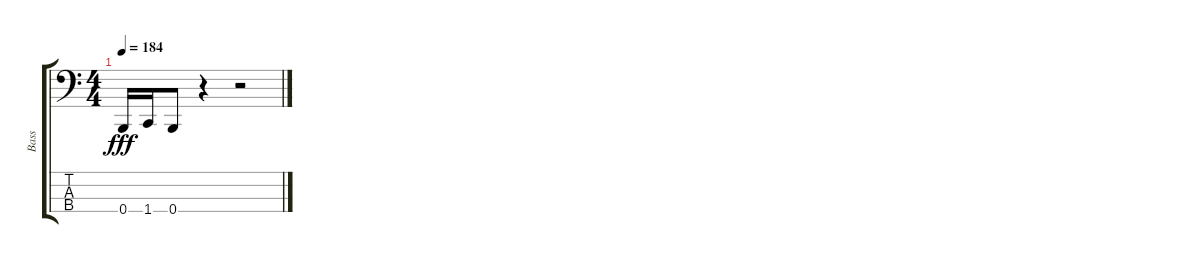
\track ("Bass" "Bass") {instrument electricbasspick}
\staff {score tabs}
\tuning (E2 B1 Gb1 B0) {hide}
\ts (4 4)
\tempo 184
\clef f4
\ks c
0.4.16{dy fff} 1.4.16 0.4.8 r.4 r.2
